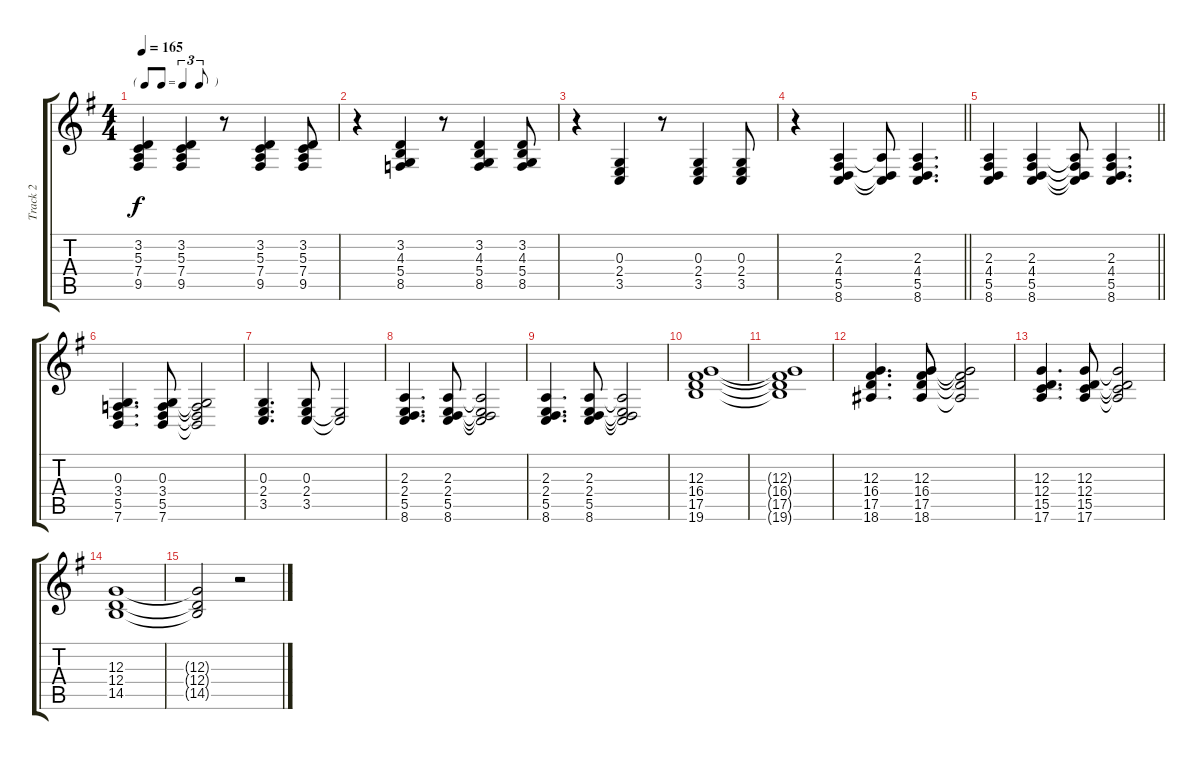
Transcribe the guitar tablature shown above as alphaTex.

\track ("Track 2" "Track 2") {instrument electricgrandpiano}
\staff {score tabs}
\tuning (E4 B3 G3 D3 A2 E2) {hide}
\ts (4 4)
\tf triplet8th
\tempo 165
\clef g2
\ks g
(3.2 5.3 7.4 9.5).4{dy f} (3.2 5.3 7.4 9.5).4 r.8 (3.2 5.3 7.4 9.5).4 (3.2 5.3 7.4 9.5).8 |
r.4 (3.2 4.3 5.4 8.5).4 r.8 (3.2 4.3 5.4 8.5).4 (3.2 4.3 5.4 8.5).8 |
r.4 (0.3 2.4 3.5).4 r.8 (0.3 2.4 3.5).4 (0.3 2.4 3.5).8 |
\barLineRight lightlight
r.4 (2.3 4.4 5.5 8.6).4 (2.3{t} 5.5{t} 8.6{t}).8 (2.3 4.4 5.5 8.6).4{d} |
\barLineRight lightlight
(2.3 4.4 5.5 8.6).4 (2.3 4.4 5.5 8.6).4 (2.3{t} 4.4{t} 5.5{t} 8.6{t}).8 (2.3 4.4 5.5 8.6).4{d} |
(0.3 3.4 5.5 7.6).4{d} (0.3 3.4 5.5 7.6).8 (0.3{t} 3.4{t} 5.5{t} 7.6{t}).2 |
(0.3 2.4 3.5).4{d} (0.3 2.4 3.5).8 (2.4{t} 3.5{t}).2 |
(2.3 2.4 5.5 8.6).4{d} (2.3 2.4 5.5 8.6).8 (2.3{t} 2.4{t} 5.5{t} 8.6{t}).2 |
(2.3 2.4 5.5 8.6).4{d} (2.3 2.4 5.5 8.6).8 (2.3{t} 2.4{t} 5.5{t} 8.6{t}).2 |
(12.3 16.4 17.5 19.6).1{volume 7 instrument drawbarorgan} |
(12.3{t} 16.4{t} 17.5{t} 19.6{t}).1 |
(12.3 16.4 17.5 18.6).4{d} (12.3 16.4 17.5 18.6).8 (12.3{t} 16.4{t} 17.5{t} 18.6{t}).2 |
(12.3 12.4 15.5 17.6).4{d} (12.3 12.4 15.5 17.6).8 (12.3{t} 12.4{t} 15.5{t} 17.6{t}).2 |
(12.3 12.4 14.5).1 |
(12.3{t} 12.4{t} 14.5{t}).2 r.2
